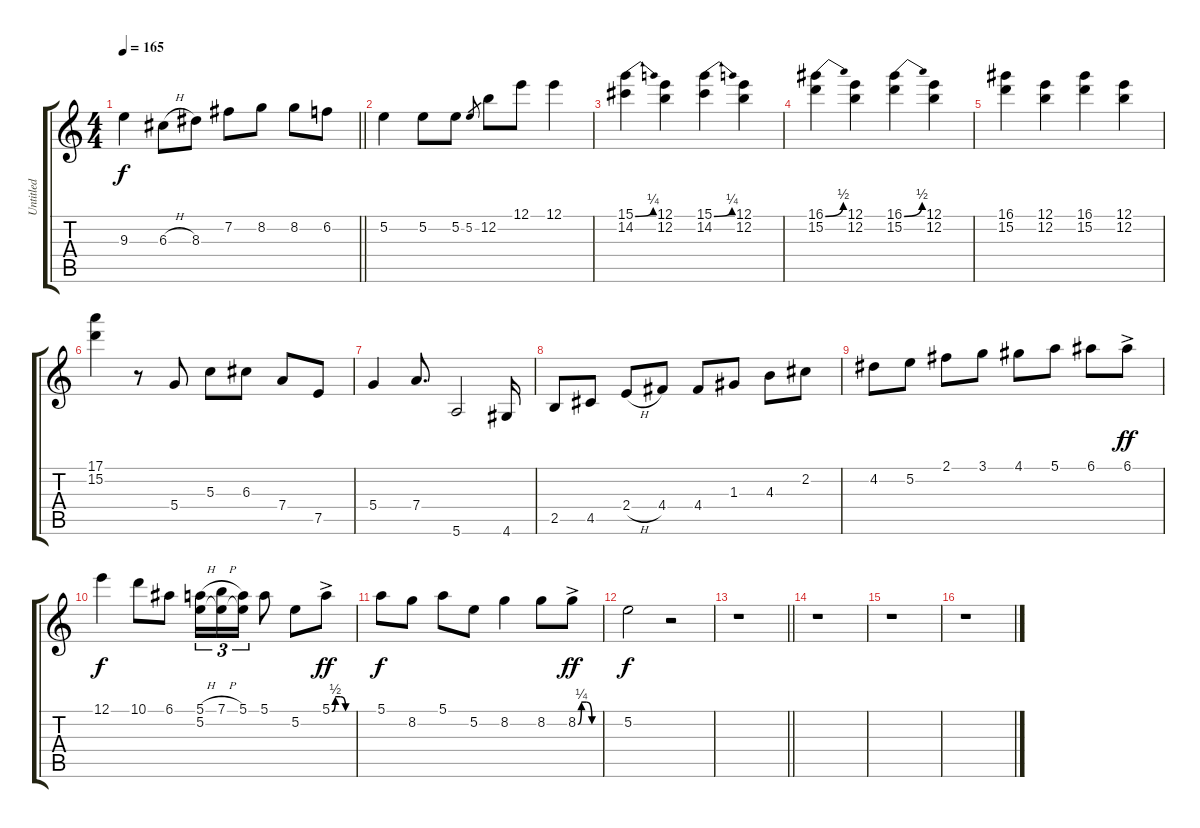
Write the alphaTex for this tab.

\track ("Untitled" "Untitled") {instrument acousticguitarsteel}
\staff {score tabs}
\tuning (E4 B3 G3 D3 A2 E2) {hide}
\ts (4 4)
\tempo 165
\clef g2
\barLineRight lightlight
\ks c
9.3.4{dy f} 6.3{h}.8 8.3.8 7.2.8 8.2.8 8.2.8 6.2.8 |
5.2.4 5.2.8 5.2.8 5.2.8{gr} 12.2.8 12.1.8 12.1.4 |
(15.1{be (bend 0 0 60 1)} 14.2).4 (12.1 12.2).4 (15.1{be (bend 0 0 60 1)} 14.2).4 (12.1 12.2).4 |
(16.1{be (bend 0 0 60 2)} 15.2).4 (12.1 12.2).4 (16.1{be (bend 0 0 60 2)} 15.2).4 (12.1 12.2).4 |
(16.1 15.2).4 (12.1 12.2).4 (16.1 15.2).4 (12.1 12.2).4 |
(17.1 15.2).4 r.8 5.4.8 5.3.8 6.3.8 7.4.8 7.5.8 |
5.4.4 7.4.8{d} 5.6.2 4.6.16 |
2.5.8 4.5.8 2.4{h}.8 4.4.8 4.4.8 1.3.8 4.3.8 2.2.8 |
4.2.8 5.2.8 2.1.8 3.1.8 4.1.8 5.1.8 6.1.8 6.1{ac}.8{dy ff} |
12.1.4{dy f} 10.1.8 6.1.8 (5.1{h} 5.2).16{tu (3 2)} (7.1{h} 5.2{t}).16{tu (3 2)} (5.1 5.2{t}).16{tu (3 2)} 5.1.8 5.2.8 5.1{be (custom 0 0 10 2 25 2 40 0 60 0) ac}.8{dy ff} |
5.1.8{dy f} 8.2.8 5.1.8 5.2.8 8.2.4 8.2.8 8.2{be (custom 0 0 10 1 25 1 40 0 60 0) ac}.8{dy ff} |
5.2.2{dy f} r.2 |
\barLineRight lightlight
r.1 |
r.1 |
r.1 |
r.1
